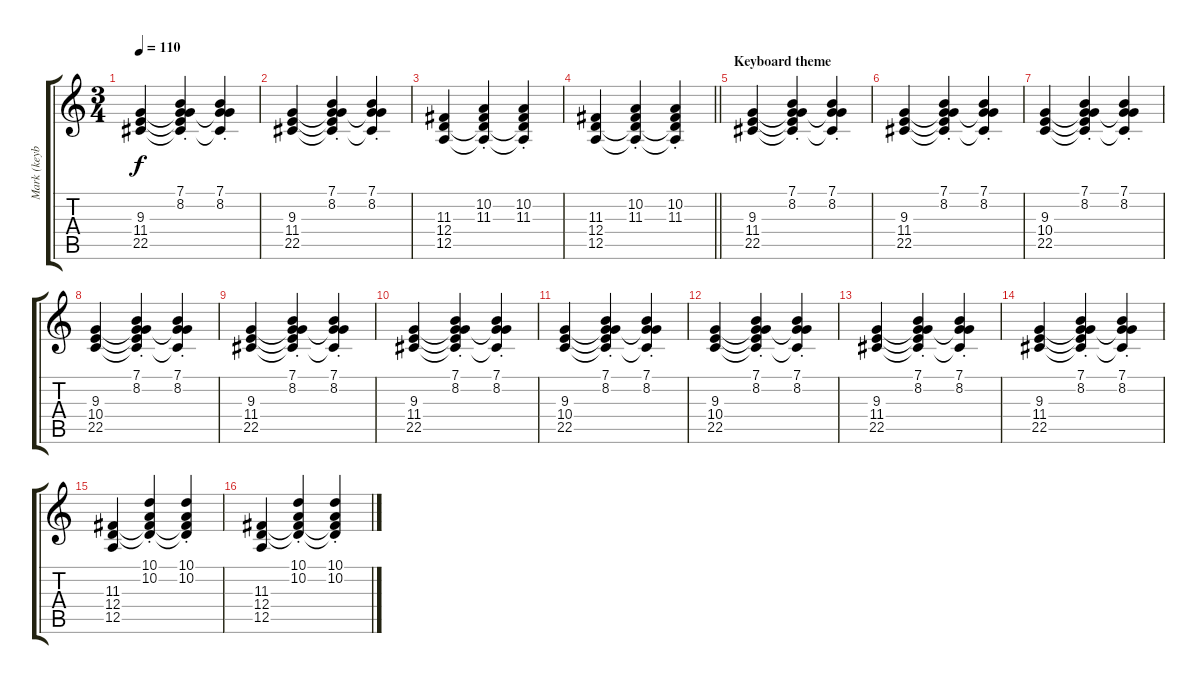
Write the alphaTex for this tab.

\track ("Mark (keyboard strings)" "Mark (keyb") {instrument synthstrings1}
\staff {score tabs}
\tuning (E4 B3 G3 D3 A2 E2) {hide}
\ts (3 4)
\tempo 110
\clef g2
\ks c
(9.3 11.4 22.5).4{dy f} (7.1{st} 8.2 9.3{t} 11.4{t} 22.5{t}).4 (7.1{st} 8.2 11.4{t} 22.5{t}).4 |
(9.3 11.4 22.5).4 (7.1{st} 8.2 9.3{t} 11.4{t} 22.5{t}).4 (7.1{st} 8.2 11.4{t} 22.5{t}).4 |
(11.3 12.4 12.5).4 (10.2 11.3{st} 12.4{t} 12.5{t}).4 (10.2 11.3{st} 12.4{t} 12.5{t}).4 |
\barLineRight lightlight
(11.3 12.4 12.5).4 (10.2 11.3{st} 12.4{t} 12.5{t}).4 (10.2 11.3{st} 12.4{t} 12.5{t}).4 |
\section ("" "Keyboard theme")
(9.3 11.4 22.5).4 (7.1{st} 8.2 9.3{t} 11.4{t} 22.5{t}).4 (7.1{st} 8.2 11.4{t} 22.5{t}).4 |
(9.3 11.4 22.5).4 (7.1{st} 8.2 9.3{t} 11.4{t} 22.5{t}).4 (7.1{st} 8.2 11.4{t} 22.5{t}).4 |
(9.3 10.4 22.5).4 (7.1{st} 8.2 9.3{t} 10.4{t} 22.5{t}).4 (7.1{st} 8.2 10.4{t} 22.5{t}).4 |
(9.3 10.4 22.5).4 (7.1{st} 8.2 9.3{t} 10.4{t} 22.5{t}).4 (7.1{st} 8.2 10.4{t} 22.5{t}).4 |
(9.3 11.4 22.5).4 (7.1{st} 8.2 9.3{t} 11.4{t} 22.5{t}).4 (7.1{st} 8.2 11.4{t} 22.5{t}).4 |
(9.3 11.4 22.5).4 (7.1{st} 8.2 9.3{t} 11.4{t} 22.5{t}).4 (7.1{st} 8.2 11.4{t} 22.5{t}).4 |
(9.3 10.4 22.5).4 (7.1{st} 8.2 9.3{t} 10.4{t} 22.5{t}).4 (7.1{st} 8.2 10.4{t} 22.5{t}).4 |
(9.3 10.4 22.5).4 (7.1{st} 8.2 9.3{t} 10.4{t} 22.5{t}).4 (7.1{st} 8.2 10.4{t} 22.5{t}).4 |
(9.3 11.4 22.5).4 (7.1{st} 8.2 9.3{t} 11.4{t} 22.5{t}).4 (7.1{st} 8.2 11.4{t} 22.5{t}).4 |
(9.3 11.4 22.5).4 (7.1{st} 8.2 9.3{t} 11.4{t} 22.5{t}).4 (7.1{st} 8.2 11.4{t} 22.5{t}).4 |
(11.3 12.4 12.5).4 (10.1{st} 10.2 11.3{t} 12.4{t}).4 (10.1{st} 10.2 11.3{t} 12.4{t}).4 |
(11.3 12.4 12.5).4 (10.1{st} 10.2 11.3{t} 12.4{t}).4 (10.1{st} 10.2 11.3{t} 12.4{t}).4
